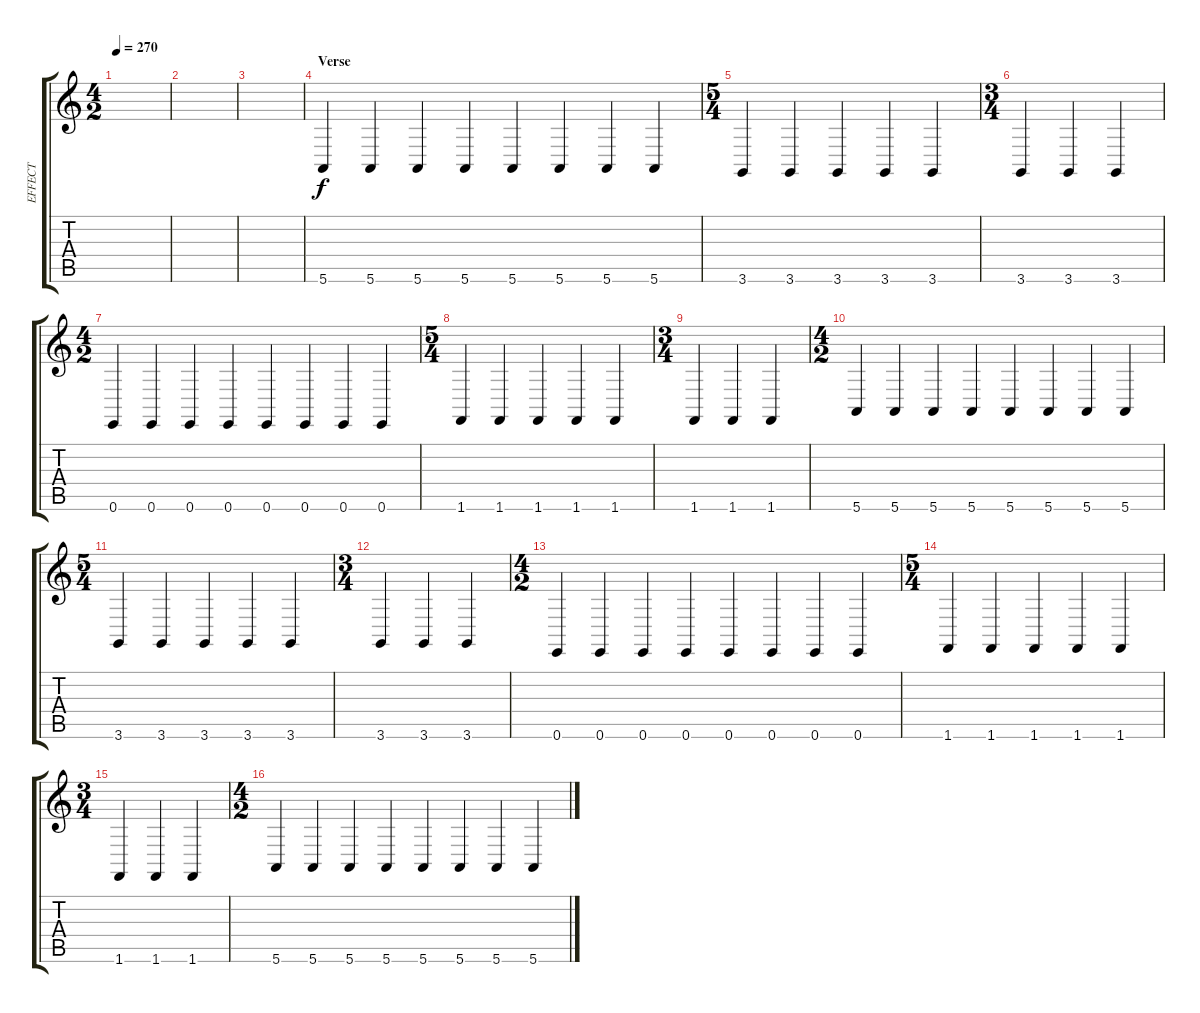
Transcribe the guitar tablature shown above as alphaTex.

\track ("EFFECT" "EFFECT") {instrument lead8bassandlead}
\staff {score tabs}
\tuning (E4 B3 G3 D3 A2 E2) {hide}
\ts (4 2)
\tempo 270
\clef g2
\ks c
|
|
|
\section ("" "Verse")
5.6.4 5.6.4 5.6.4 5.6.4 5.6.4 5.6.4 5.6.4 5.6.4 |
\ts (5 4)
3.6.4 3.6.4 3.6.4 3.6.4 3.6.4 |
\ts (3 4)
3.6.4 3.6.4 3.6.4 |
\ts (4 2)
0.6.4 0.6.4 0.6.4 0.6.4 0.6.4 0.6.4 0.6.4 0.6.4 |
\ts (5 4)
1.6.4 1.6.4 1.6.4 1.6.4 1.6.4 |
\ts (3 4)
1.6.4 1.6.4 1.6.4 |
\ts (4 2)
5.6.4 5.6.4 5.6.4 5.6.4 5.6.4 5.6.4 5.6.4 5.6.4 |
\ts (5 4)
3.6.4 3.6.4 3.6.4 3.6.4 3.6.4 |
\ts (3 4)
3.6.4 3.6.4 3.6.4 |
\ts (4 2)
0.6.4 0.6.4 0.6.4 0.6.4 0.6.4 0.6.4 0.6.4 0.6.4 |
\ts (5 4)
1.6.4 1.6.4 1.6.4 1.6.4 1.6.4 |
\ts (3 4)
1.6.4 1.6.4 1.6.4 |
\ts (4 2)
5.6.4 5.6.4 5.6.4 5.6.4 5.6.4 5.6.4 5.6.4 5.6.4
